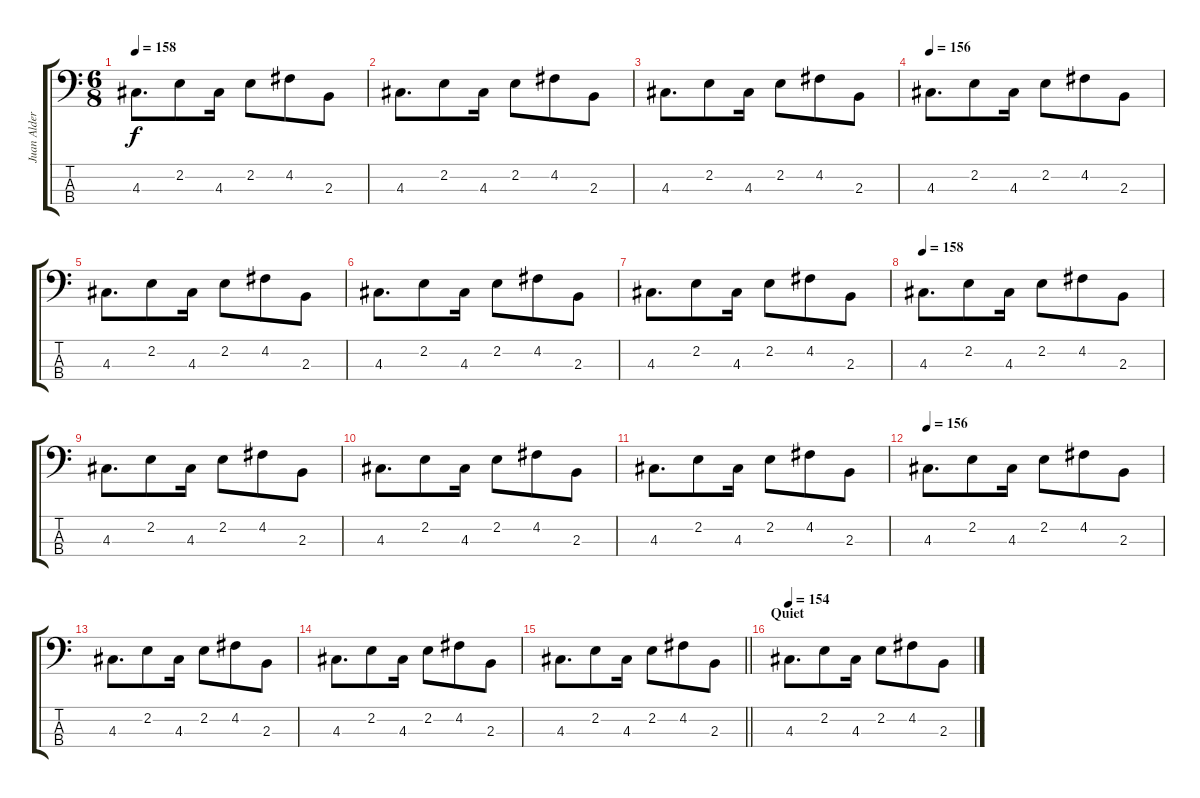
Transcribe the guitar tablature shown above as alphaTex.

\track ("Juan Alderete" "Juan Alder") {instrument electricbassfinger}
\staff {score tabs}
\tuning (G2 D2 A1 E1) {hide}
\ts (6 8)
\tempo 158
\clef f4
\ks c
4.3.8{d dy f} 2.2.8 4.3.16 2.2.8 4.2.8 2.3.8 |
4.3.8{d} 2.2.8 4.3.16 2.2.8 4.2.8 2.3.8 |
4.3.8{d} 2.2.8 4.3.16 2.2.8 4.2.8 2.3.8 |
\tempo 156
4.3.8{d} 2.2.8 4.3.16 2.2.8 4.2.8 2.3.8 |
4.3.8{d} 2.2.8 4.3.16 2.2.8 4.2.8 2.3.8 |
4.3.8{d} 2.2.8 4.3.16 2.2.8 4.2.8 2.3.8 |
4.3.8{d} 2.2.8 4.3.16 2.2.8 4.2.8 2.3.8 |
\tempo 158
4.3.8{d} 2.2.8 4.3.16 2.2.8 4.2.8 2.3.8 |
4.3.8{d} 2.2.8 4.3.16 2.2.8 4.2.8 2.3.8 |
4.3.8{d} 2.2.8 4.3.16 2.2.8 4.2.8 2.3.8 |
4.3.8{d} 2.2.8 4.3.16 2.2.8 4.2.8 2.3.8 |
\tempo 156
4.3.8{d} 2.2.8 4.3.16 2.2.8 4.2.8 2.3.8 |
4.3.8{d} 2.2.8 4.3.16 2.2.8 4.2.8 2.3.8 |
4.3.8{d} 2.2.8 4.3.16 2.2.8 4.2.8 2.3.8 |
\barLineRight lightlight
4.3.8{d} 2.2.8 4.3.16 2.2.8 4.2.8 2.3.8 |
\section ("" "Quiet")
\tempo 154
4.3.8{d volume 13} 2.2.8 4.3.16 2.2.8 4.2.8 2.3.8
